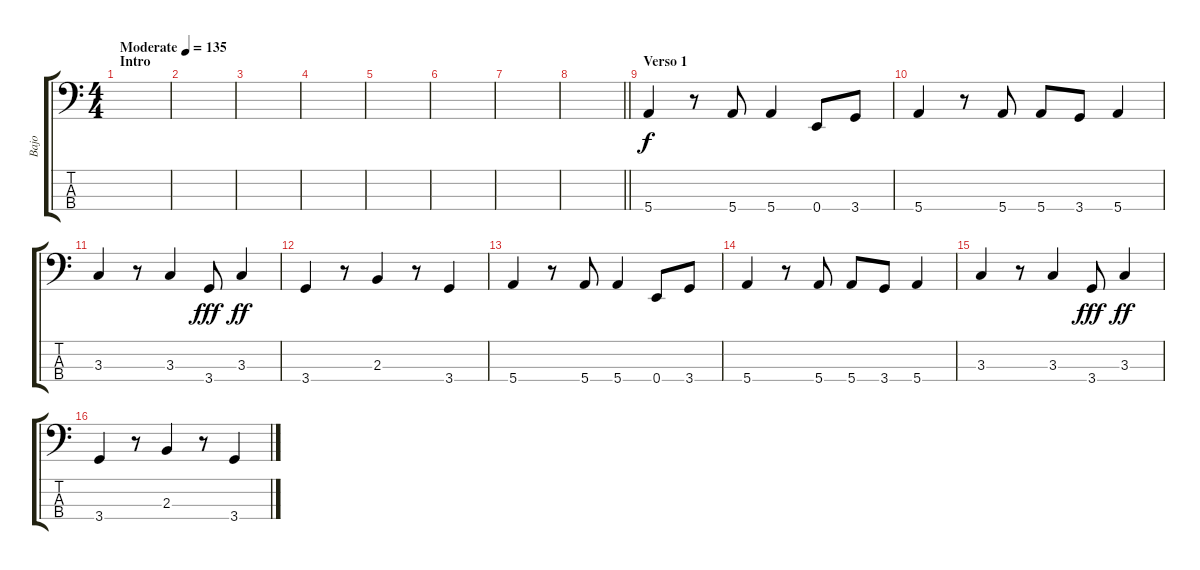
\track ("Bajo" "Bajo") {instrument electricbassfinger}
\staff {score tabs}
\tuning (G2 D2 A1 E1) {hide}
\ts (4 4)
\section ("" "Intro")
\tempo (135 "Moderate")
\clef f4
\ks c
|
|
|
|
|
|
|
\barLineRight lightlight
|
\section ("" "Verso 1")
5.4.4 r.8 5.4.8 5.4.4 0.4.8 3.4.8 |
5.4.4 r.8 5.4.8 5.4.8 3.4.8 5.4.4 |
3.3.4 r.8 3.3.4 3.4.8{dy fff} 3.3.4{dy ff} |
3.4.4 r.8 2.3.4 r.8 3.4.4 |
5.4.4 r.8 5.4.8 5.4.4 0.4.8 3.4.8 |
5.4.4 r.8 5.4.8 5.4.8 3.4.8 5.4.4 |
3.3.4 r.8 3.3.4 3.4.8{dy fff} 3.3.4{dy ff} |
3.4.4 r.8 2.3.4 r.8 3.4.4
